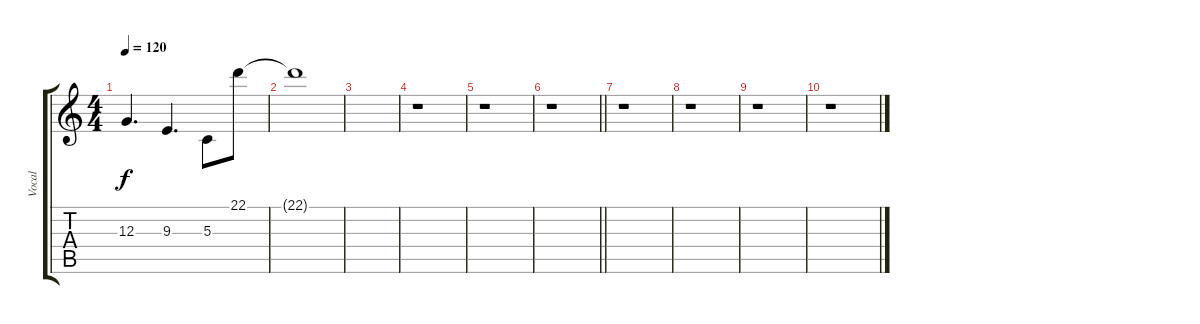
\track ("Vocal" "Vocal") {instrument choiraahs}
\staff {score tabs}
\tuning (E4 B3 G3 D3 A2 E2) {hide}
\ts (4 4)
\tempo 120
\clef g2
\ks c
12.3.4{d dy f} 9.3.4{d} 5.3.8 22.1.8 |
22.1{t}.1 |
|
r.1 |
r.1 |
\barLineRight lightlight
r.1 |
r.1 |
r.1 |
r.1 |
r.1
